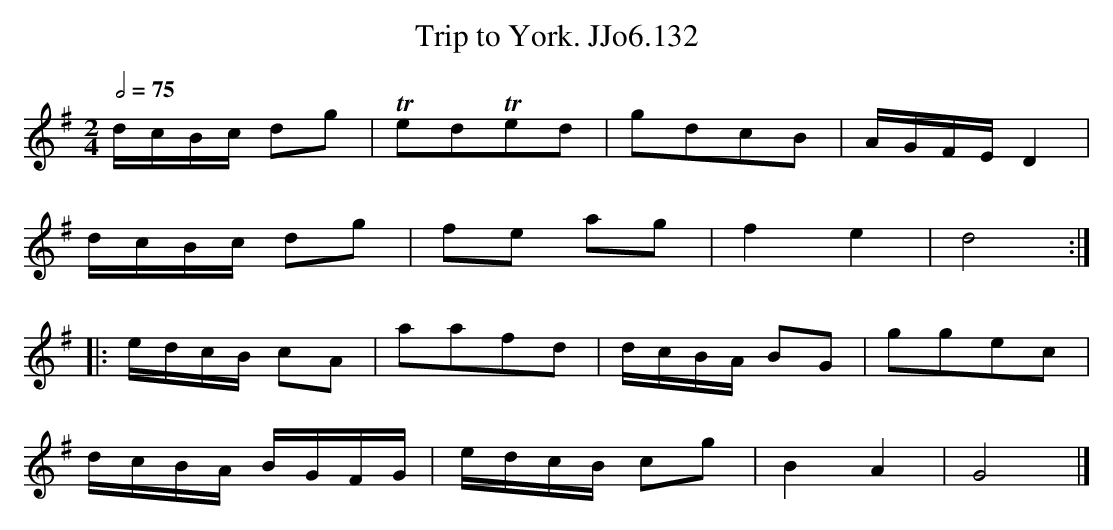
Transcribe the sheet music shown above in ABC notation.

X:1
T:Trip to York. JJo6.132
M:2/4
L:1/8
Q:2/4=75
K:G
d/c/B/c/ dg | TedTed | gdcB | A/G/F/E/ D2 |
d/c/B/c/ dg | fe ag | f2 e2 | d4 :|
|: e/d/c/B/ cA | aafd | d/c/B/A/ BG | ggec |
d/c/B/A/ B/G/F/G/ | e/d/c/B/ cg | B2 A2 | G4 |]
